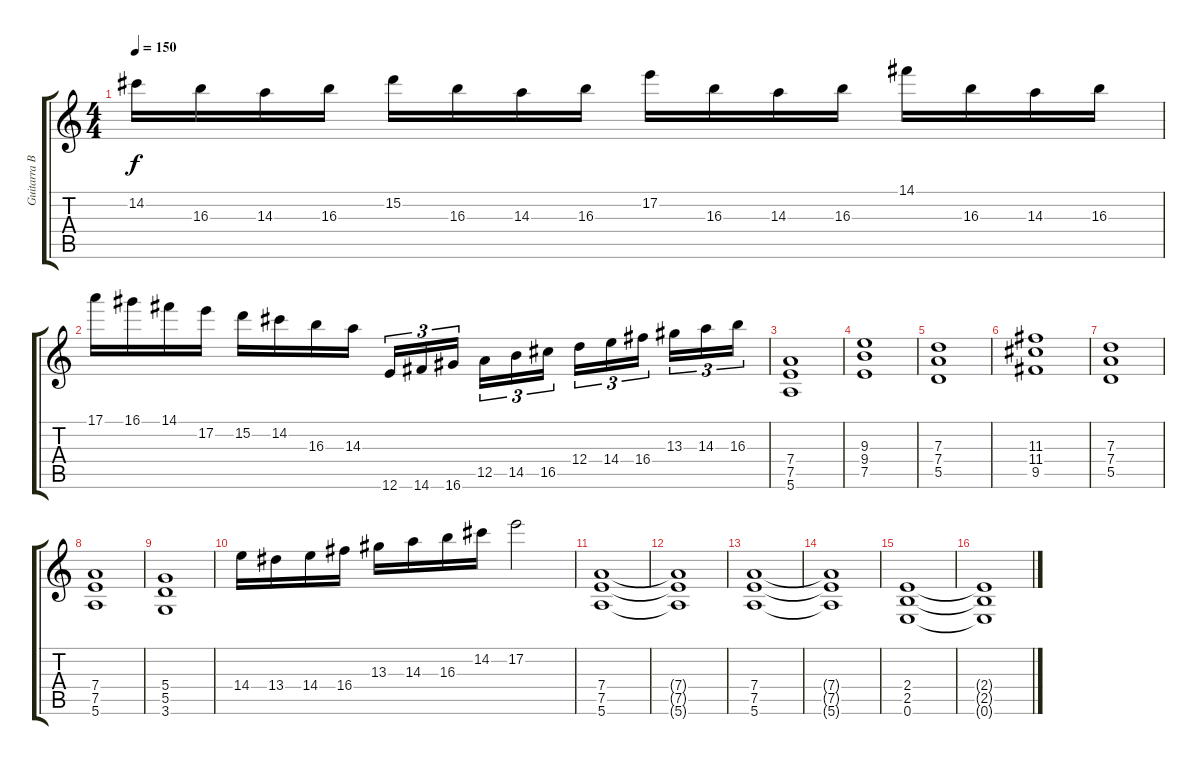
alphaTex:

\track ("Guitarra Base" "Guitarra B") {instrument distortionguitar}
\staff {score tabs}
\tuning (E4 B3 G3 D3 A2 E2) {hide}
\ts (4 4)
\tempo 150
\clef g2
\ks c
14.2.16{dy f} 16.3.16 14.3.16 16.3.16 15.2.16 16.3.16 14.3.16 16.3.16 17.2.16 16.3.16 14.3.16 16.3.16 14.1.16 16.3.16 14.3.16 16.3.16 |
17.1.16 16.1.16 14.1.16 17.2.16 15.2.16 14.2.16 16.3.16 14.3.16 12.6.16{tu (3 2)} 14.6.16{tu (3 2)} 16.6.16{tu (3 2)} 12.5.16{tu (3 2)} 14.5.16{tu (3 2)} 16.5.16{tu (3 2)} 12.4.16{tu (3 2)} 14.4.16{tu (3 2)} 16.4.16{tu (3 2)} 13.3.16{tu (3 2)} 14.3.16{tu (3 2)} 16.3.16{tu (3 2)} |
(7.4 7.5 5.6).1 |
(9.3 9.4 7.5).1 |
(7.3 7.4 5.5).1 |
(11.3 11.4 9.5).1 |
(7.3 7.4 5.5).1 |
(7.4 7.5 5.6).1 |
(5.4 5.5 3.6).1 |
14.4.16 13.4.16 14.4.16 16.4.16 13.3.16 14.3.16 16.3.16 14.2.16 17.2.2 |
(7.4 7.5 5.6).1 |
(7.4{t} 7.5{t} 5.6{t}).1 |
(7.4 7.5 5.6).1 |
(7.4{t} 7.5{t} 5.6{t}).1 |
(2.4 2.5 0.6).1 |
(2.4{t} 2.5{t} 0.6{t}).1
